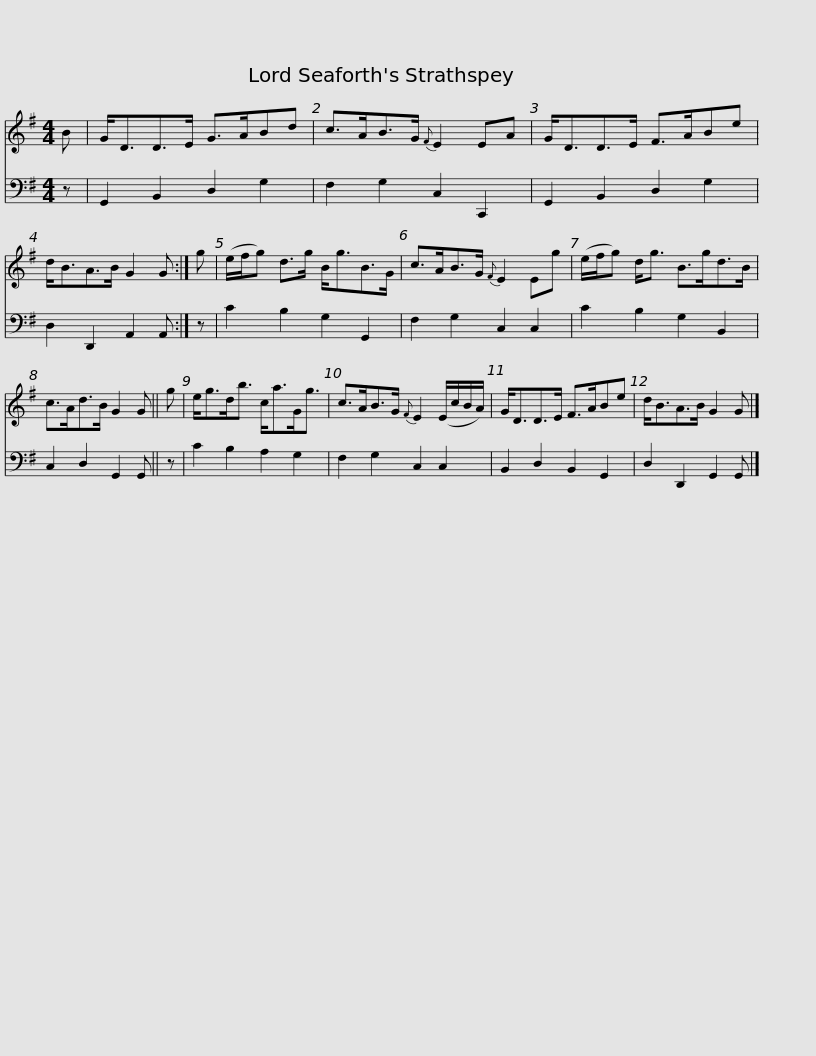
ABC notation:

X:1
%%score 1 2
L:1/8
M:4/4
I:linebreak $
K:G
V:1 treble
V:2 bass
V:1
 B | G<DD>E G>ABd | c>AB>G{F} E2 EA | G<DD>E F>ABe | d<BA>B G2 G :| %5
 g |$ (e/f/g) d>g B<gB>G | c>AB>G{F} E2 Eg | (e/f/g) d<g B>gd>B | c>Ad>B G2 G || %10
 g |$ e<gd<b c<aG<g | c>AB>G{F} E2 (E/c/B/A/) | G<DD>E F>ABe | d<BA>B G2 G |] %15
V:2
 z | G,,2 B,,2 D,2 G,2 | F,2 G,2 C,2 C,,2 | G,,2 B,,2 D,2 G,2 | D,2 D,,2 A,,2 A,, :| %5
 z |$ C2 B,2 G,2 G,,2 | F,2 G,2 C,2 C,2 | C2 B,2 G,2 B,,2 | C,2 D,2 G,,2 G,, || %10
 z |$ C2 B,2 A,2 G,2 | F,2 G,2 C,2 C,2 | B,,2 D,2 B,,2 G,,2 | D,2 D,,2 G,,2 G,, |] %15
